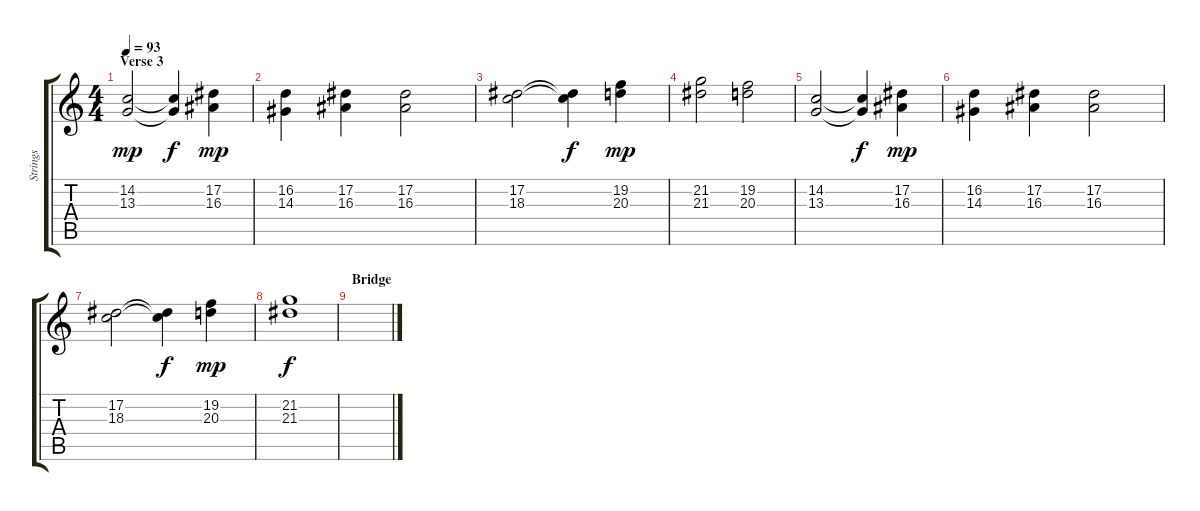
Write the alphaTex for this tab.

\track ("Strings" "Strings") {instrument stringensemble1}
\staff {score tabs}
\tuning (Eb4 Bb3 Gb3 Db3 Ab2 Eb2) {hide}
\ts (4 4)
\section ("" "Verse 3")
\tempo 93
\clef g2
\ks c
(14.2 13.3).2{dy mp} (14.2{t} 13.3{t}).4{dy f} (17.2 16.3).4{dy mp} |
(16.2 14.3).4 (17.2 16.3).4 (17.2 16.3).2 |
(17.2 18.3).2 (17.2{t} 18.3{t}).4{dy f} (19.2 20.3).4{dy mp} |
(21.2 21.3).2 (19.2 20.3).2 |
(14.2 13.3).2 (14.2{t} 13.3{t}).4{dy f} (17.2 16.3).4{dy mp} |
(16.2 14.3).4 (17.2 16.3).4 (17.2 16.3).2 |
(17.2 18.3).2 (17.2{t} 18.3{t}).4{dy f} (19.2 20.3).4{dy mp} |
(21.2 21.3).1{dy f} |
\section ("" "Bridge")
